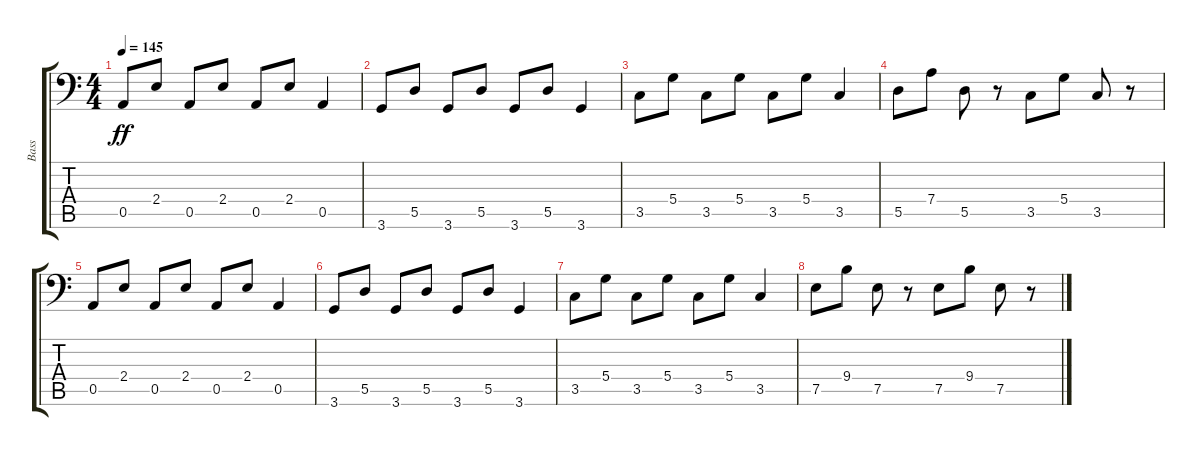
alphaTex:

\track ("Bass" "Bass") {instrument electricbassfinger}
\staff {score tabs}
\tuning (E3 B2 G2 D2 A1 E1) {hide}
\ts (4 4)
\tempo 145
\clef f4
\ks c
0.5.8{dy ff} 2.4.8 0.5.8 2.4.8 0.5.8 2.4.8 0.5.4 |
3.6.8 5.5.8 3.6.8 5.5.8 3.6.8 5.5.8 3.6.4 |
3.5.8 5.4.8 3.5.8 5.4.8 3.5.8 5.4.8 3.5.4 |
5.5.8 7.4.8 5.5.8 r.8 3.5.8 5.4.8 3.5.8 r.8 |
0.5.8 2.4.8 0.5.8 2.4.8 0.5.8 2.4.8 0.5.4 |
3.6.8 5.5.8 3.6.8 5.5.8 3.6.8 5.5.8 3.6.4 |
3.5.8 5.4.8 3.5.8 5.4.8 3.5.8 5.4.8 3.5.4 |
7.5.8 9.4.8 7.5.8 r.8 7.5.8 9.4.8 7.5.8 r.8
